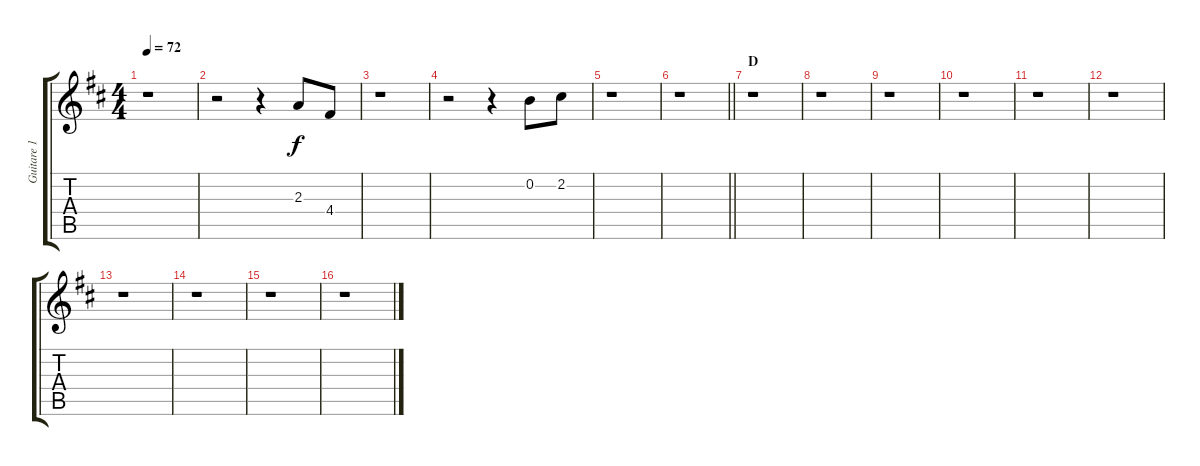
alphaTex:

\track ("Guitare 1 b" "Guitare 1 ") {instrument acousticguitarsteel}
\staff {score tabs}
\tuning (E4 B3 G3 D3 A2 E2) {hide}
\ts (4 4)
\tempo 72
\clef g2
\ks d
r.1{dy f} |
r.2 r.4 2.3.8 4.4.8 |
r.1 |
r.2 r.4 0.2.8 2.2.8 |
r.1 |
\barLineRight lightlight
r.1 |
\section ("" "D")
r.1 |
r.1 |
r.1 |
r.1 |
r.1 |
r.1 |
r.1 |
r.1 |
r.1 |
r.1
